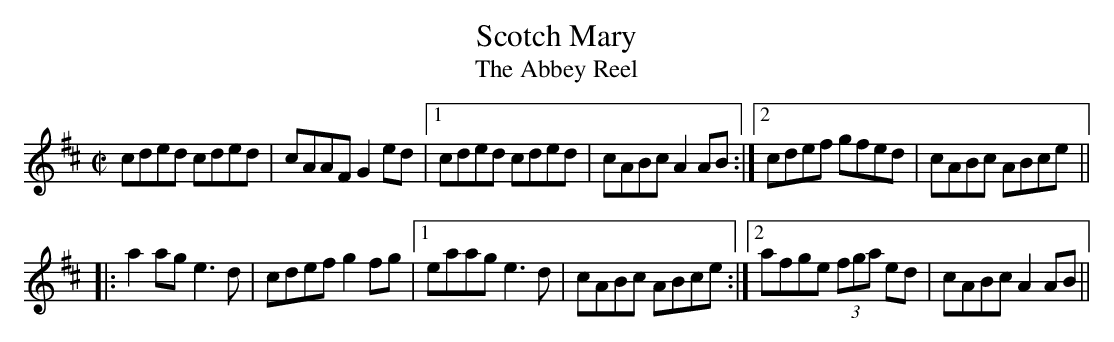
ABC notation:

X:1
T:Scotch Mary
T:Abbey Reel, The
M:C|
K:Amix
cded cded|cAAF G2ed|1 cded cded|cABc A2AB:|2 cdef gfed|cABc ABce||
|:a2ag e3d|cdef g2fg|1 eaag e3d|cABc ABce:|2 afge (3fga ed|cABc A2AB||
